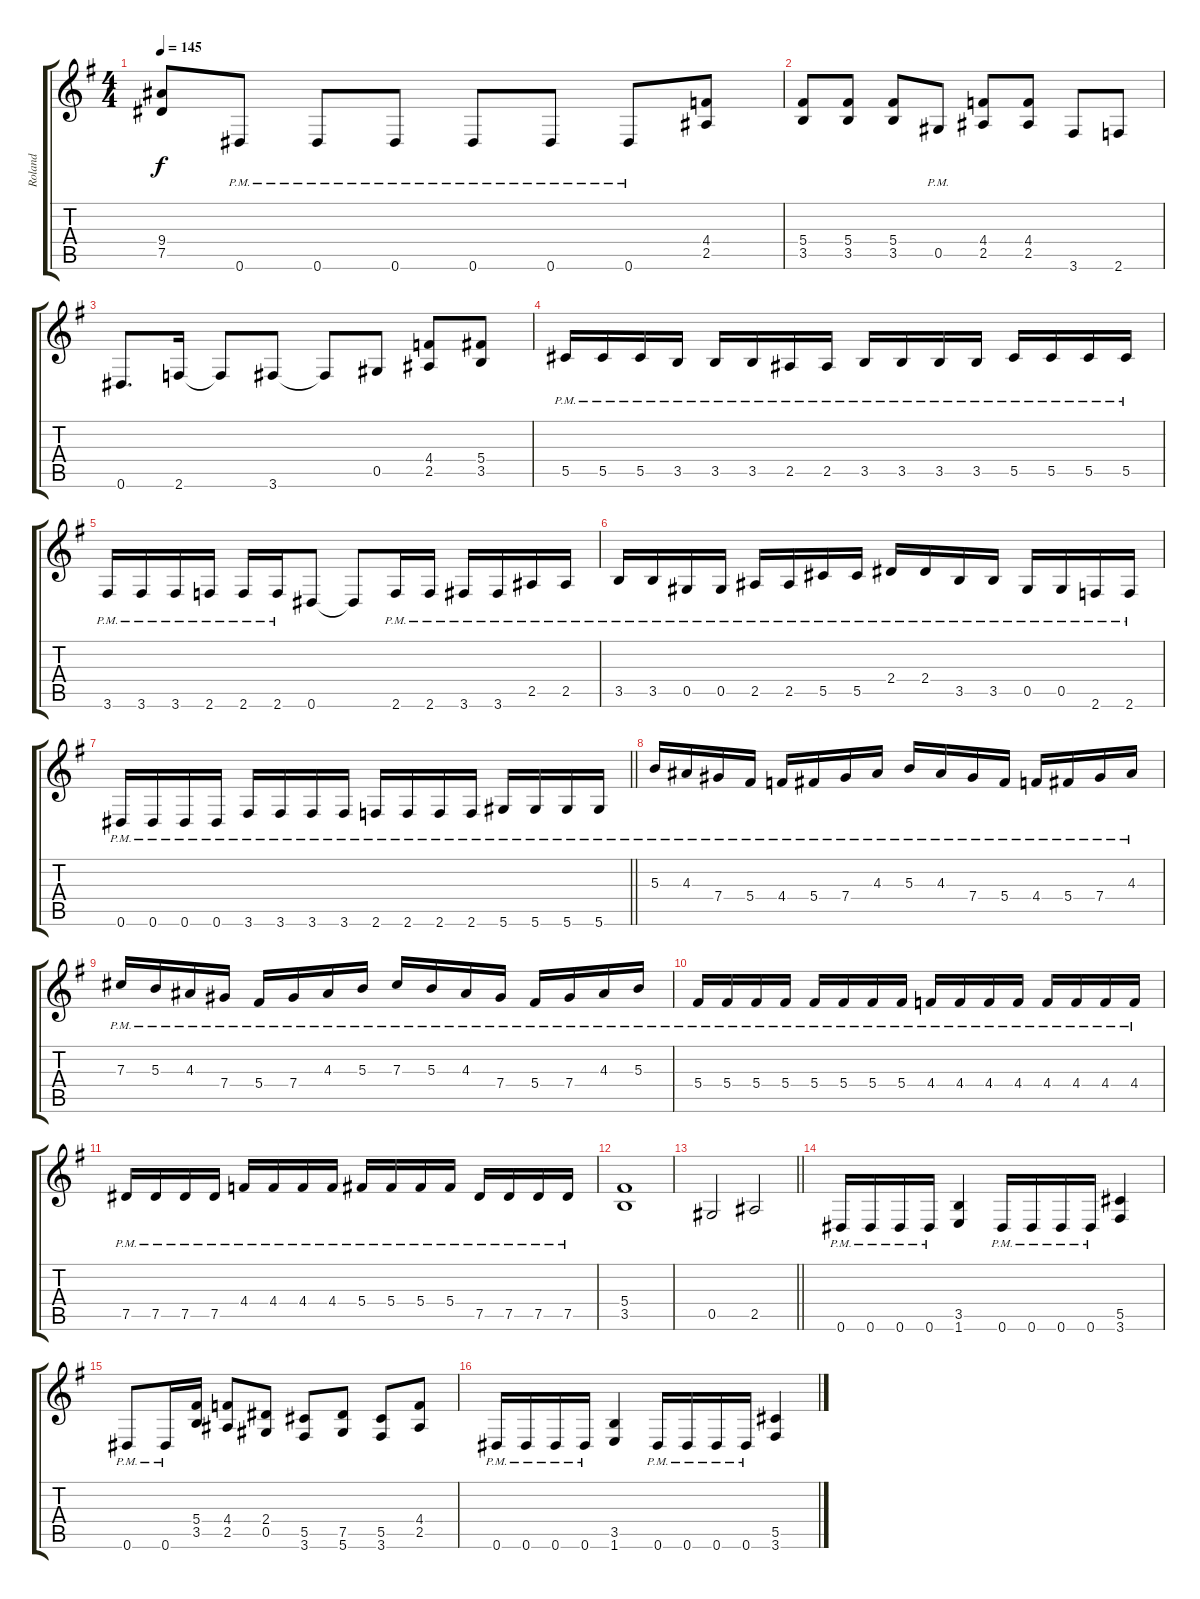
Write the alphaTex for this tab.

\track ("Roland" "Roland") {instrument distortionguitar}
\staff {score tabs}
\tuning (Eb4 Bb3 Gb3 Db3 Ab2 Eb2) {hide}
\ts (4 4)
\tempo 145
\clef g2
\ks eminor
(9.4 7.5).8{dy f} 0.6{pm}.8 0.6{pm}.8 0.6{pm}.8 0.6{pm}.8 0.6{pm}.8 0.6{pm}.8 (4.4 2.5).8 |
(5.4 3.5).8 (5.4 3.5).8 (5.4 3.5).8 0.5{pm}.8 (4.4 2.5).8 (4.4 2.5).8 3.6.8 2.6.8 |
0.6.8{d} 2.6.16 2.6{t}.8 3.6.8 3.6{t}.8 0.5.8 (4.4 2.5).8 (5.4 3.5).8 |
5.5{pm}.16 5.5{pm}.16 5.5{pm}.16 3.5{pm}.16 3.5{pm}.16 3.5{pm}.16 2.5{pm}.16 2.5{pm}.16 3.5{pm}.16 3.5{pm}.16 3.5{pm}.16 3.5{pm}.16 5.5{pm}.16 5.5{pm}.16 5.5{pm}.16 5.5{pm}.16 |
3.6{pm}.16 3.6{pm}.16 3.6{pm}.16 2.6{pm}.16 2.6{pm}.16 2.6{pm}.16 0.6.8 0.6{t}.8 2.6{pm}.16 2.6{pm}.16 3.6{pm}.16 3.6{pm}.16 2.5{pm}.16 2.5{pm}.16 |
3.5{pm}.16 3.5{pm}.16 0.5{pm}.16 0.5{pm}.16 2.5{pm}.16 2.5{pm}.16 5.5{pm}.16 5.5{pm}.16 2.4{pm}.16 2.4{pm}.16 3.5{pm}.16 3.5{pm}.16 0.5{pm}.16 0.5{pm}.16 2.6{pm}.16 2.6{pm}.16 |
\barLineRight lightlight
0.6{pm}.16 0.6{pm}.16 0.6{pm}.16 0.6{pm}.16 3.6{pm}.16 3.6{pm}.16 3.6{pm}.16 3.6{pm}.16 2.6{pm}.16 2.6{pm}.16 2.6{pm}.16 2.6{pm}.16 5.6{pm}.16 5.6{pm}.16 5.6{pm}.16 5.6{pm}.16 |
5.3{pm}.16 4.3{pm}.16 7.4{pm}.16 5.4{pm}.16 4.4{pm}.16 5.4{pm}.16 7.4{pm}.16 4.3{pm}.16 5.3{pm}.16 4.3{pm}.16 7.4{pm}.16 5.4{pm}.16 4.4{pm}.16 5.4{pm}.16 7.4{pm}.16 4.3{pm}.16 |
7.3{pm}.16 5.3{pm}.16 4.3{pm}.16 7.4{pm}.16 5.4{pm}.16 7.4{pm}.16 4.3{pm}.16 5.3{pm}.16 7.3{pm}.16 5.3{pm}.16 4.3{pm}.16 7.4{pm}.16 5.4{pm}.16 7.4{pm}.16 4.3{pm}.16 5.3{pm}.16 |
5.4{pm}.16 5.4{pm}.16 5.4{pm}.16 5.4{pm}.16 5.4{pm}.16 5.4{pm}.16 5.4{pm}.16 5.4{pm}.16 4.4{pm}.16 4.4{pm}.16 4.4{pm}.16 4.4{pm}.16 4.4{pm}.16 4.4{pm}.16 4.4{pm}.16 4.4{pm}.16 |
7.5{pm}.16 7.5{pm}.16 7.5{pm}.16 7.5{pm}.16 4.4{pm}.16 4.4{pm}.16 4.4{pm}.16 4.4{pm}.16 5.4{pm}.16 5.4{pm}.16 5.4{pm}.16 5.4{pm}.16 7.5{pm}.16 7.5{pm}.16 7.5{pm}.16 7.5{pm}.16 |
(5.4 3.5).1 |
\barLineRight lightlight
0.5.2 2.5.2 |
0.6{pm}.16 0.6{pm}.16 0.6{pm}.16 0.6{pm}.16 (3.5 1.6).4 0.6{pm}.16 0.6{pm}.16 0.6{pm}.16 0.6{pm}.16 (5.5 3.6).4 |
0.6{pm}.8 0.6{pm}.16 (5.4 3.5).16 (4.4 2.5).8 (2.4 0.5).8 (5.5 3.6).8 (7.5 5.6).8 (5.5 3.6).8 (4.4 2.5).8 |
0.6{pm}.16 0.6{pm}.16 0.6{pm}.16 0.6{pm}.16 (3.5 1.6).4 0.6{pm}.16 0.6{pm}.16 0.6{pm}.16 0.6{pm}.16 (5.5 3.6).4
